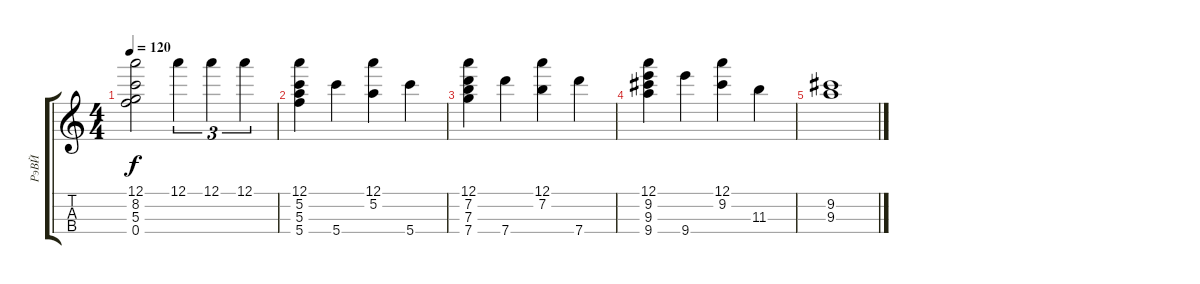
\track ("РэВЙ" "РэВЙ") {instrument acousticguitarnylon}
\staff {score tabs}
\tuning (A4 E4 C4 G4) {hide}
\ts (4 4)
\tempo 120
\clef g2
\ks c
(12.1 8.2 5.3 0.4).2{dy f} 12.1.4{tu (3 2)} 12.1.4{tu (3 2)} 12.1.4{tu (3 2)} |
(12.1 5.2 5.3 5.4).4 5.4.4 (12.1 5.2).4 5.4.4 |
(12.1 7.2 7.3 7.4).4 7.4.4 (12.1 7.2).4 7.4.4 |
(12.1 9.2 9.3 9.4).4 9.4.4 (12.1 9.2).4 11.3.4 |
(9.2 9.3).1
